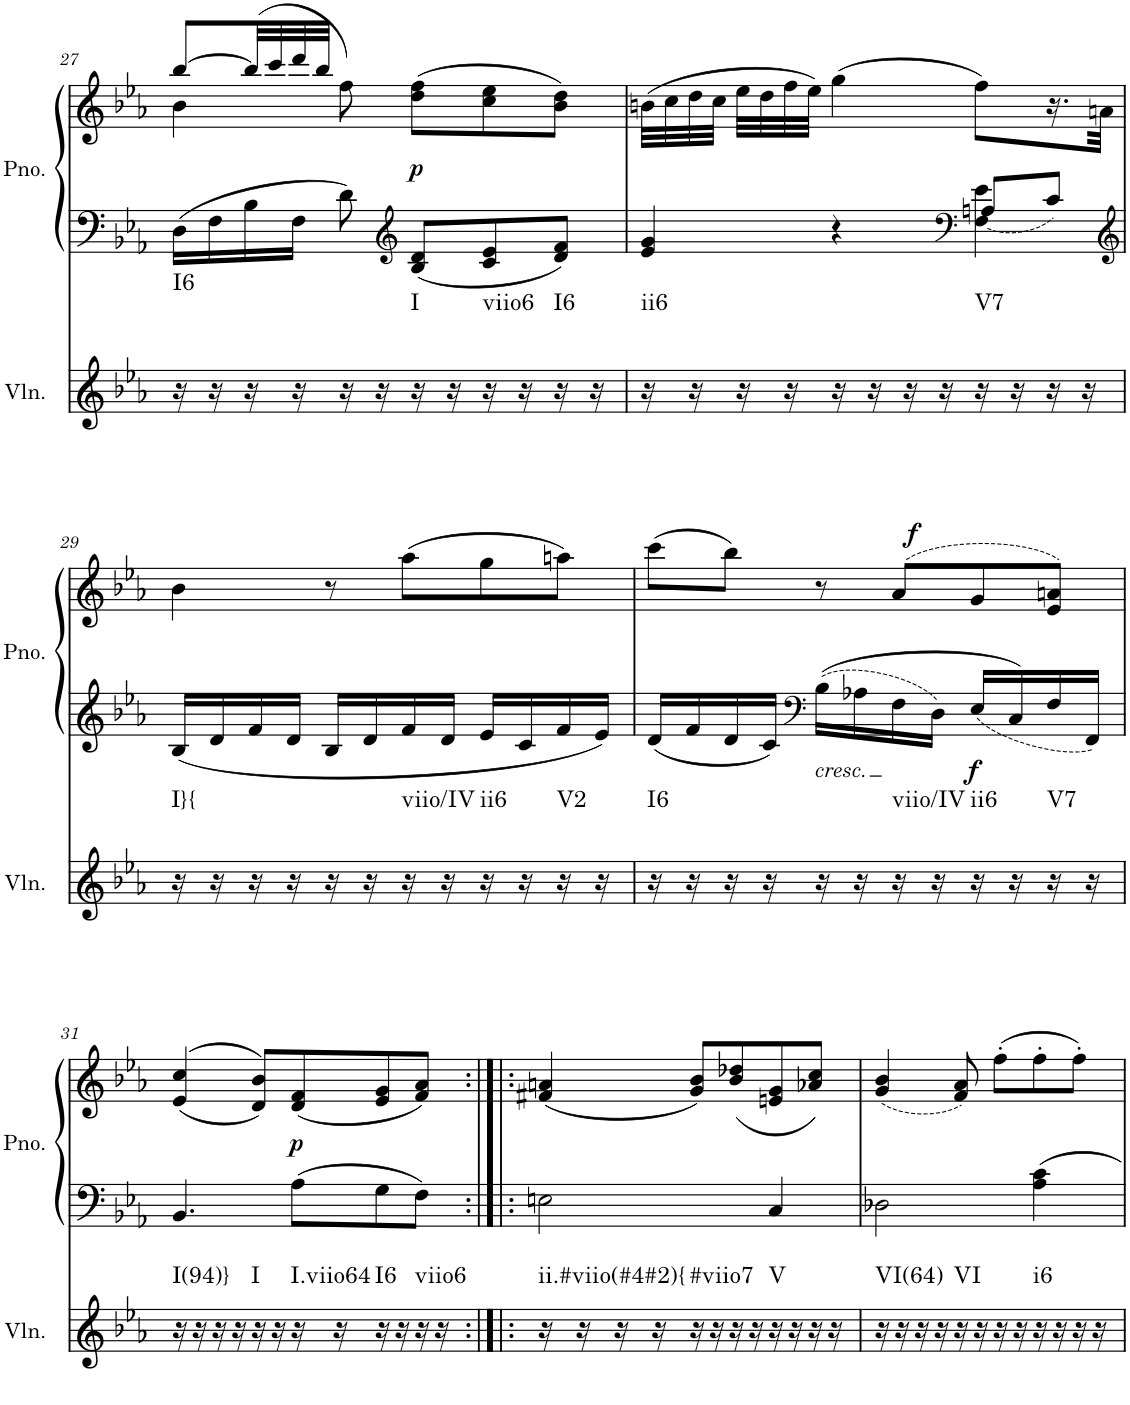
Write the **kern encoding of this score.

**kern	**harte	**kern	**kern	**dynam
*part2	*part2	*part1	*part1	*part1
*staff3	*	*staff2	*staff1	*staff1/2
*I"Violin	*	*I"Piano, Piano right	*	*
*I'Vln.	*	*I'Pno.	*	*
!!LO:PB:g=z
*clefG2	*	*clefF4	*clefG2	*
*k[b-e-a-]	*	*k[b-e-a-]	*k[b-e-a-]	*
*M3/4	*	*M3/4	*M3/4	*
=27	=27	=27	=27	=27
*	*	*	*^	*
!	!LO:H:kt=I6	!	!	!	!
16r	N	16D\LL	[8bb-/L	4b-\	.
16r	.	16F\	.	.	.
16r	.	16B-\	(32bb-/LL]	.	.
.	.	.	32ccc/	.	.
16r	.	16F\JJ	32ddd/	.	.
.	.	.	32bb-/JJJ	.	.
16r	.	8d\	8ff\)	2ryy	.
16r	.	.	.	.	.
*	*	*clefG2	*	*	*
!	!LO:H:kt=I	!	!	!	!LO:DY:b
16r	N	8B-/ 8d/L	(>8dd\ 8ff\L	.	p
16r	.	.	.	.	.
!	!LO:H:kt=viio6	!	!	!	!
16r	N	8c/ 8e-/	8cc\ 8ee-\	.	.
16r	.	.	.	.	.
!	!LO:H:kt=I6	!	!	!	!
16r	N	8d/ 8f/J	8b-\ 8dd\J)	.	.
16r	.	.	.	.	.
*	*	*	*v	*v	*
=28	=28	=28	=28	=28
*	*	*^	*	*
!	!LO:H:kt=ii6	!	!	!	!
16r	N	4e-/ 4g/	2ryy	(32bn\LLL	.
.	.	.	.	32cc\	.
16r	.	.	.	32dd\	.
.	.	.	.	32cc\JJJ	.
16r	.	.	.	32ee-\LLL	.
.	.	.	.	32dd\	.
16r	.	.	.	32ff\	.
.	.	.	.	32ee-\JJJ)	.
16r	.	4r	.	(4gg\	.
16r	.	.	.	.	.
16r	.	.	.	.	.
16r	.	.	.	.	.
*	*	*clefF4	*	*	*
!	!LO:H:kt=V7	!	!	!	!
16r	N	4F\ 4e-\	8An/L	8ff\L)	.
16r	.	.	.	.	.
16r	.	.	8c/J	16.r	.
16r	.	.	.	.	.
.	.	.	.	32an\JJk	.
*	*	*v	*v	*	*
!!LO:LB:g=z
=29	=29	=29	=29	=29
*	*	*clefG2	*	*
!	!LO:H:kt=I}{	!	!	!
16r	N	16B-/LL	4b-\	.
16r	.	16d/	.	.
16r	.	16f/	.	.
16r	.	16d/JJ	.	.
16r	.	16B-/LL	8r	.
16r	.	16d/	.	.
!	!LO:H:kt=viio/IV	!	!	!
16r	N	16f/	(8aa-\L	.
16r	.	16d/JJ	.	.
!	!LO:H:kt=ii6	!	!	!
16r	N	16e-/LL	8gg\	.
16r	.	16c/	.	.
!	!LO:H:kt=V2	!	!	!
16r	N	16f/	8aan\J)	.
16r	.	16e-/JJ	.	.
=30	=30	=30	=30	=30
!	!LO:H:kt=I6	!	!	!
16r	N	16d/LL	(8ccc\L	.
16r	.	16f/	.	.
16r	.	16d/	8bb-\J)	.
16r	.	16c/JJ	.	.
*	*	*clefF4	*	*
!	!	!LO:TX:b:i:t=cresc.	!	!
16r	.	16B-\LL	8r	.
16r	.	16A-X\	.	.
!	!LO:H:kt=viio/IV	!	!	!LO:DY:a
16r	N	16F\	(>8a-/L	f
16r	.	16D\JJ	.	.
!	!LO:H:kt=ii6	!	!	!LO:DY:b=2
16r	N	16E-/LL	8g/	f
16r	.	16C/	.	.
!	!LO:H:kt=V7	!	!	!
16r	N	16F/	8e-/ 8an/J)	.
16r	.	16FF/JJ	.	.
!!LO:LB:g=z
=31	=31	=31	=31	=31
!	!LO:H:kt=I(94)}	!	!	!
16r	N	4.BB-/	(>(4e-/ 4cc/	.
16r	.	.	.	.
16r	.	.	.	.
16r	.	.	.	.
!	!LO:H:kt=I	!	!	!
16r	N	.	8d/ 8b-/L))	.
16r	.	.	.	.
!	!LO:H:kt=I.viio64	!	!	!LO:DY:b
16r	N	8A-\L	(8d/ 8f/	p
16r	.	.	.	.
!	!LO:H:kt=I6	!	!	!
16r	N	8G\	8e-/ 8g/	.
16r	.	.	.	.
!	!LO:H:kt=viio6	!	!	!
16r	N	8F\J	8f/ 8a-/J)	.
16r	.	.	.	.
=32:|!|:	=32:|!|:	=32:|!|:	=32:|!|:	=32:|!|:
!	!LO:H:kt=ii.#viio(#4#2){	!	!	!
16r	N	2En\	(4f#X/ 4an/	.
16r	.	.	.	.
16r	.	.	.	.
16r	.	.	.	.
!	!LO:H:kt=#viio7	!	!	!
16r	N	.	8g/ 8b-/L)	.
16r	.	.	.	.
16r	.	.	(8b-/ 8dd-X/	.
16r	.	.	.	.
!	!LO:H:kt=V	!	!	!
16r	N	4C/	8en/ 8g/	.
16r	.	.	.	.
16r	.	.	8a-X/ 8cc/J)	.
16r	.	.	.	.
=33	=33	=33	=33	=33
!	!LO:H:kt=VI(64)	!	!	!
16r	N	2D-X\	(<4g/ 4b-/	.
16r	.	.	.	.
16r	.	.	.	.
16r	.	.	.	.
!	!LO:H:kt=VI	!	!	!
16r	N	.	8f/ 8a-/)	.
16r	.	.	.	.
16r	.	.	(8ff'\L	.
16r	.	.	.	.
!	!LO:H:kt=i6	!	!	!
16r	N	4A-\ 4c\	8ff'\	.
16r	.	.	.	.
16r	.	.	8ff'\J)	.
16r	.	.	.	.
=	=	=	=	=
*-	*-	*-	*-	*-
